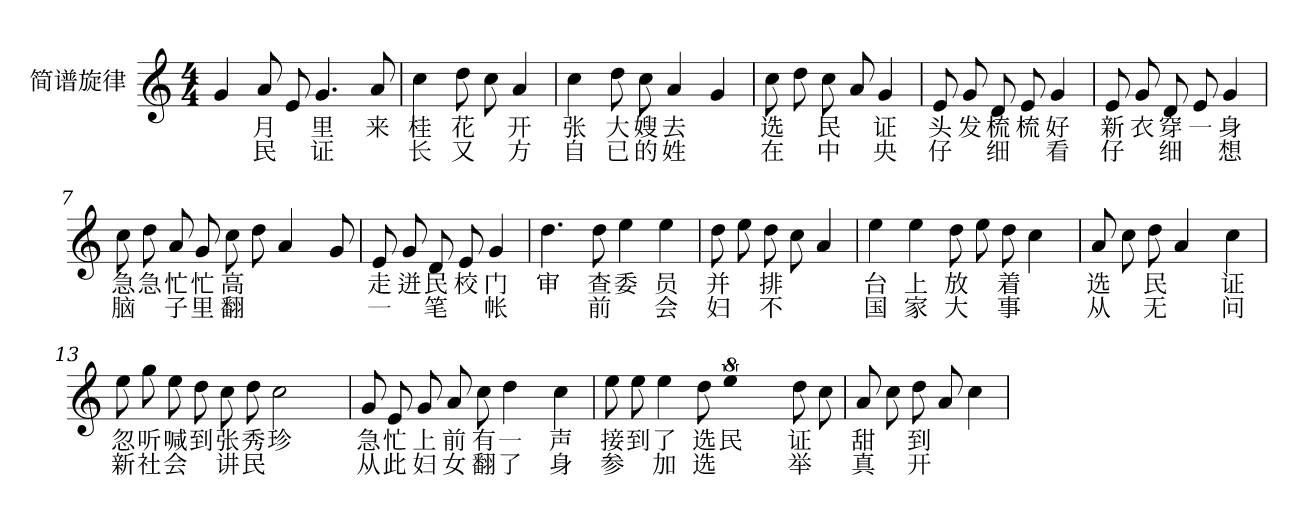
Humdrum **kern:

**kern	**text	**text
*part1	*part1	*part1
*staff1	*staff1	*staff1
*I"简谱旋律	*	*
*k[]	*	*
*M4/4	*	*
=1	=1	=1
4g	.	.
8a	月	民
8e	.	.
4.g	里	证
8a	来	.
=2	=2	=2
4cc	桂	长
8dd	花	又
8cc	.	.
4a	开	方
=3	=3	=3
4cc	张	自
8dd	大	已
8cc	嫂	的
4a	去	姓
4g	.	.
=4	=4	=4
8cc	选	在
8dd	.	.
8cc	民	中
8a	.	.
4g	证	央
=5	=5	=5
8e	头	仔
8g	发	.
8d	梳	细
8e	梳	.
4g	好	看
=6	=6	=6
8e	新	仔
8g	衣	.
8d	穿	细
8e	一	.
4g	身	想
=7	=7	=7
8cc	急	脑
8dd	急	.
8a	忙	子
8g	忙	里
8cc	高	翻
8dd	.	.
!LO:N:vis=4	!	!
4.a	.	.
8g	.	.
=8	=8	=8
8e	走	一
8g	迸	.
8d	民	笔
8e	校	.
4g	门	帐
=9	=9	=9
4.dd	审	.
8dd	查	前
4ee	委	.
4ee	员	会
=10	=10	=10
8dd	并	妇
8ee	.	.
8dd	排	不
8cc	.	.
4a	.	.
=11	=11	=11
4ee	台	国
4ee	上	家
8dd	放	大
8ee	.	.
8dd	着	事
!LO:N:vis=4	!	!
4.cc	.	.
=12	=12	=12
8a	选	从
8cc	.	.
8dd	民	无
!LO:N:vis=4	!	!
4.a	.	.
4cc	证	问
=13	=13	=13
8ee	忽	新
8gg	听	社
8ee	喊	会
8dd	到	.
8cc	张	讲
8dd	秀	民
!LO:N:vis=2	!	!
2.cc	珍	.
=14	=14	=14
8g	急	从
8e	忙	此
8g	上	妇
8a	前	女
8cc	有	翻
!LO:N:vis=4	!	!
4.dd	一	了
4cc	声	身
=15	=15	=15
8ee	接	参
8ee	到	.
4ee	了	加
8dd	选	选
!LO:N:vis=2	!	!
8%5ee	民	.
8dd	证	举
8cc	.	.
=16	=16	=16
8a	甜	真
8cc	.	.
8dd	到	开
8a	.	.
4cc	.	.
=	=	=
*-	*-	*-
